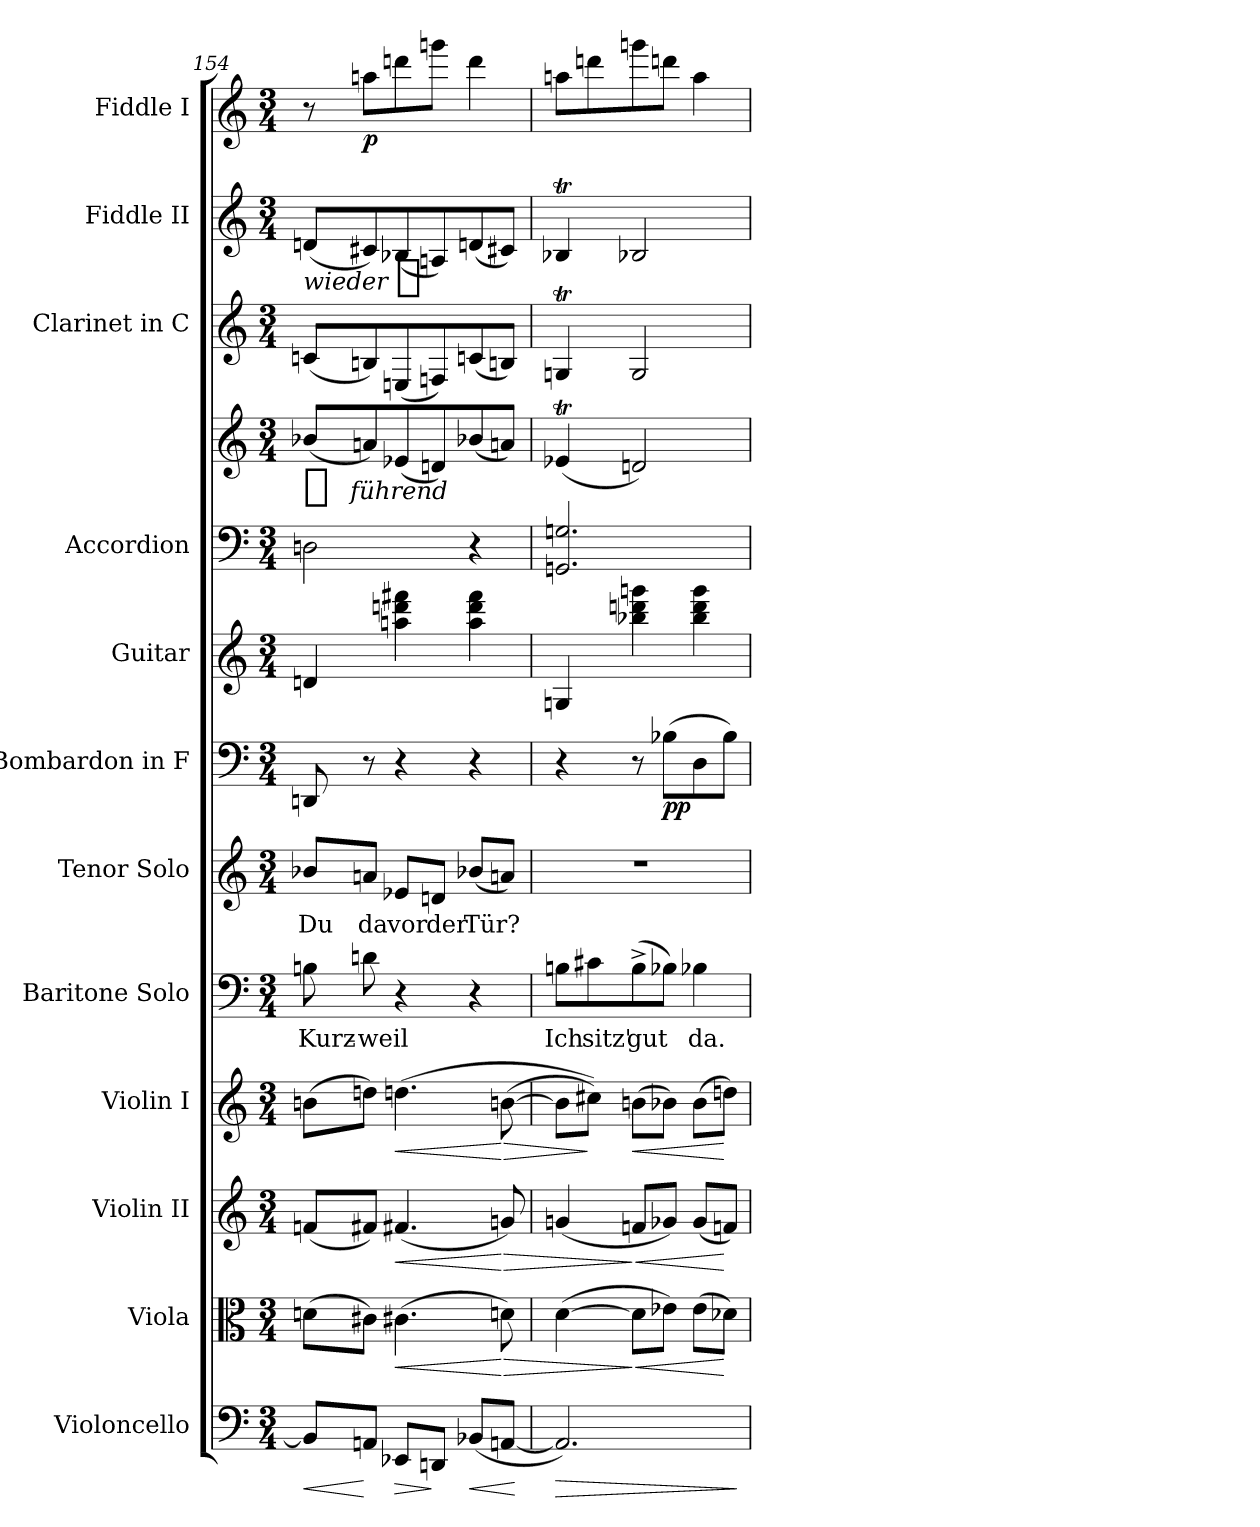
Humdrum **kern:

**kern	**dynam	**kern	**dynam	**kern	**dynam	**kern	**dynam	**kern	**text	**kern	**text	**kern	**dynam	**kern	**kern	**kern	**dynam	**kern	**kern	**dynam	**kern	**dynam
*part12	*part12	*part11	*part11	*part10	*part10	*part9	*part9	*part8	*part8	*part7	*part7	*part6	*part6	*part5	*part4	*part4	*part4	*part3	*part2	*part2	*part1	*part1
*staff13	*staff13	*staff12	*staff12	*staff11	*staff11	*staff10	*staff10	*staff9	*staff9	*staff8	*staff8	*staff7	*staff7	*staff6	*staff5	*staff4	*staff4/5	*staff3	*staff2	*staff2	*staff1	*staff1
*I"Violoncello	*	*I"Viola	*	*I"Violin II	*	*I"Violin I	*	*I"Baritone Solo	*	*I"Tenor Solo	*	*I"Bombardon in F	*	*I"Guitar	*I"Accordion	*	*	*I"Clarinet in C	*I"Fiddle II	*	*I"Fiddle I	*
*I'Vc.	*	*I'Vla.	*	*I'Vln. II	*	*I'Vln. I	*	*I'B. Solo	*	*I'Tr. Solo	*	*	*	*	*	*	*	*I'Cl.	*I'Fid. II	*	*I'Fid. I	*
*clefF4	*	*clefC3	*	*clefG2	*	*clefG2	*	*clefF4	*	*clefG2	*	*clefF4	*	*clefG2	*clefF4	*clefG2	*	*clefG2	*clefG2	*	*clefG2	*
*	*	*	*	*	*	*	*	*	*	*	*	*ITrd4c7	*	*	*	*	*	*	*	*	*	*
*k[]	*	*k[]	*	*k[]	*	*k[]	*	*k[]	*	*k[]	*	*	*	*k[]	*k[]	*k[]	*	*k[]	*k[]	*	*k[]	*
*M3/4	*	*M3/4	*	*M3/4	*	*M3/4	*	*M3/4	*	*M3/4	*	*M3/4	*	*M3/4	*M3/4	*M3/4	*	*M3/4	*M3/4	*	*M3/4	*
=154	=154	=154	=154	=154	=154	=154	=154	=154	=154	=154	=154	=154	=154	=154	=154	=154	=154	=154	=154	=154	=154	=154
!	!LO:HP:b	!	!	!	!	!	!	!	!	!	!	!	!	!	!	!	!LO:DY:t=%s führend	!	!	!LO:DY:t=wieder %s	!	!
8BB-L]	<	(8dnL	.	(8fnL	.	(8bnL	.	8Bn	Kurz-	8b-X/L	Du	8GGGn	.	4dn	2Dn	(8b-XL	f	(8cnL	(8dnL	p	8r	.
8AAnJ	[	8c#XJ)	.	8f#XJ)	.	8ddnJ)	.	8dn	weil	8an/J	da	8r	.	.	.	8an)	.	8Bn)	8c#X)	.	8aanL	p
!	!LO:HP:b	!	!LO:HP:b	!	!LO:HP:b	!	!LO:HP:b	!	!	!	!	!	!	!	!	!	!	!	!	!	!	!
8EE-XL	>	(4.c#X	<	(4.f#X	<	(4.ddn	<	4r	.	8e-X/L	vor	4r	.	4aan 4dddn 4fff#X	.	(8e-X	.	(8En	(8B-X	.	8dddn	.
8DDnJ	]	.	.	.	.	.	.	.	.	8dn/J	der	.	.	.	.	8dn)	.	8Fn)	8An)	.	8gggnJ	.
!	!LO:HP:b	!	!	!	!	!	!	!	!	!	!	!	!	!	!	!	!	!	!	!	!	!
(8BB-XL	<	.	.	.	.	.	.	4r	.	(8b-X/L	Tür?	4r	.	4aa 4ddd 4fff#	4r	(8b-X	.	(8cn	(8dn	.	4ddd	.
!	!	!	!LO:HP:n=1:b	!	!LO:HP:n=1:b	!	!LO:HP:n=1:b	!	!	!	!	!	!	!	!	!	!	!	!	!	!	!
[8AAnJ	.	8dn)	[ >	8gn)	[ >	([8bn	[ >	.	.	8an/J)	.	.	.	.	.	8anJ)	.	8BnJ)	8c#XJ)	.	.	.
.	[	.	.	.	.	.	.	.	.	.	.	.	.	.	.	.	.	.	.	.	.	.
=155	=155	=155	=155	=155	=155	=155	=155	=155	=155	=155	=155	=155	=155	=155	=155	=155	=155	=155	=155	=155	=155	=155
!	!LO:HP:b	!	!	!	!	!	!	!	!	!	!	!	!	!	!	!	!	!	!	!	!	!
2.AA])	>	([4d	.	(4gn	.	8bnL]	.	8BnL	Ich	2.r	.	4r	.	4Gn	2.GGn 2.Gn	(4e-XT	.	4GnT	4B-XT	.	8aanL	.
.	.	.	.	.	.	8cc#XJ))	]	8c#X	sitz'	.	.	.	.	.	.	.	.	.	.	.	8dddn	.
!	!	!	!LO:HP:n=1:b	!	!LO:HP:n=1:b	!	!LO:HP:b	!	!	!	!	!	!	!	!	!	!	!	!	!	!	!
.	.	8dL]	] <	8fnL	] <	(8bnL	<	(8B^	gut	.	.	8r	.	4bb-X 4dddn 4gggn	.	2dn)	.	2G	2B-X	.	8gggn	.
.	.	8e-XJ)	.	8g-XJ)	.	8b-XJ)	.	8B-XJ)	.	.	.	(8E-XL	pp	.	.	.	.	.	.	.	8dddnJ	.
.	.	(8e-L	.	(8g-L	.	(8b-L	.	4B-X	da.	.	.	8GG	.	4bb- 4ddd 4ggg	.	.	.	.	.	.	4aa	.
.	.	8d-XJ)	[	8fnJ)	[	8ddnJ)	[	.	.	.	.	8E-J)	.	.	.	.	.	.	.	.	.	.
.	]	.	.	.	.	.	.	.	.	.	.	.	.	.	.	.	.	.	.	.	.	.
=	=	=	=	=	=	=	=	=	=	=	=	=	=	=	=	=	=	=	=	=	=	=
*-	*-	*-	*-	*-	*-	*-	*-	*-	*-	*-	*-	*-	*-	*-	*-	*-	*-	*-	*-	*-	*-	*-
